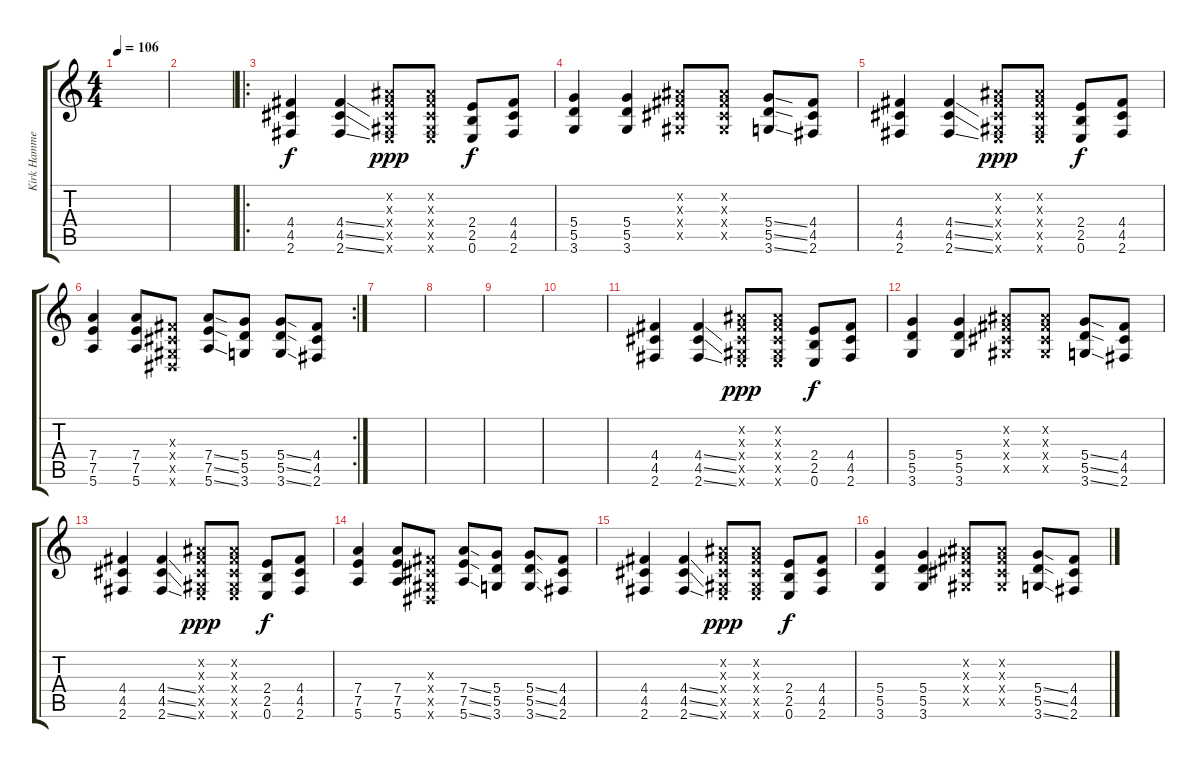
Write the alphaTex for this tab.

\track ("Kirk Hammett" "Kirk Hamme") {instrument distortionguitar}
\staff {score tabs}
\tuning (E4 B3 G3 D3 A2 E2) {hide}
\ts (4 4)
\tempo 106
\clef g2
\ks c
|
|
\ro
(4.4 4.5 2.6).4 (4.4{ss} 4.5{ss} 2.6{ss}).4 (-1.2{x} -1.3{x} -1.4{x} -1.5{x} 0.6{x}).8{dy ppp} (-1.2{x} -1.3{x} -1.4{x} -1.5{x} 0.6{x}).8 (2.4 2.5 0.6).8{dy f} (4.4 4.5 2.6).8 |
(5.4 5.5 3.6).4 (5.4 5.5 3.6).4 (-1.2{x} -1.3{x} -1.4{x} -1.5{x}).8 (-1.2{x} -1.3{x} -1.4{x} -1.5{x}).8 (5.4{ss} 5.5{ss} 3.6{ss}).8 (4.4 4.5 2.6).8 |
(4.4 4.5 2.6).4 (4.4{ss} 4.5{ss} 2.6{ss}).4 (-1.2{x} -1.3{x} -1.4{x} -1.5{x} 0.6{x}).8{dy ppp} (-1.2{x} -1.3{x} -1.4{x} -1.5{x} 0.6{x}).8 (2.4 2.5 0.6).8{dy f} (4.4 4.5 2.6).8 |
\rc 2
(7.4 7.5 5.6).4 (7.4 7.5 5.6).8 (-1.3{x} -1.4{x} -1.5{x} -1.6{x}).8 (7.4{ss} 7.5{ss} 5.6{ss}).8 (5.4 5.5 3.6).8 (5.4{ss} 5.5{ss} 3.6{ss}).8 (4.4 4.5 2.6).8 |
|
|
|
|
(4.4 4.5 2.6).4{volume 16 balance 11 instrument distortionguitar} (4.4{ss} 4.5{ss} 2.6{ss}).4 (-1.2{x} -1.3{x} -1.4{x} -1.5{x} 0.6{x}).8{dy ppp} (-1.2{x} -1.3{x} -1.4{x} -1.5{x} 0.6{x}).8 (2.4 2.5 0.6).8{dy f} (4.4 4.5 2.6).8 |
(5.4 5.5 3.6).4 (5.4 5.5 3.6).4 (-1.2{x} -1.3{x} -1.4{x} -1.5{x}).8 (-1.2{x} -1.3{x} -1.4{x} -1.5{x}).8 (5.4{ss} 5.5{ss} 3.6{ss}).8 (4.4 4.5 2.6).8 |
(4.4 4.5 2.6).4 (4.4{ss} 4.5{ss} 2.6{ss}).4 (-1.2{x} -1.3{x} -1.4{x} -1.5{x} 0.6{x}).8{dy ppp} (-1.2{x} -1.3{x} -1.4{x} -1.5{x} 0.6{x}).8 (2.4 2.5 0.6).8{dy f} (4.4 4.5 2.6).8 |
(7.4 7.5 5.6).4 (7.4 7.5 5.6).8 (-1.3{x} -1.4{x} -1.5{x} -1.6{x}).8 (7.4{ss} 7.5{ss} 5.6{ss}).8 (5.4 5.5 3.6).8 (5.4{ss} 5.5{ss} 3.6{ss}).8 (4.4 4.5 2.6).8 |
(4.4 4.5 2.6).4 (4.4{ss} 4.5{ss} 2.6{ss}).4 (-1.2{x} -1.3{x} -1.4{x} -1.5{x} 0.6{x}).8{dy ppp} (-1.2{x} -1.3{x} -1.4{x} -1.5{x} 0.6{x}).8 (2.4 2.5 0.6).8{dy f} (4.4 4.5 2.6).8 |
(5.4 5.5 3.6).4 (5.4 5.5 3.6).4 (-1.2{x} -1.3{x} -1.4{x} -1.5{x}).8 (-1.2{x} -1.3{x} -1.4{x} -1.5{x}).8 (5.4{ss} 5.5{ss} 3.6{ss}).8 (4.4 4.5 2.6).8
